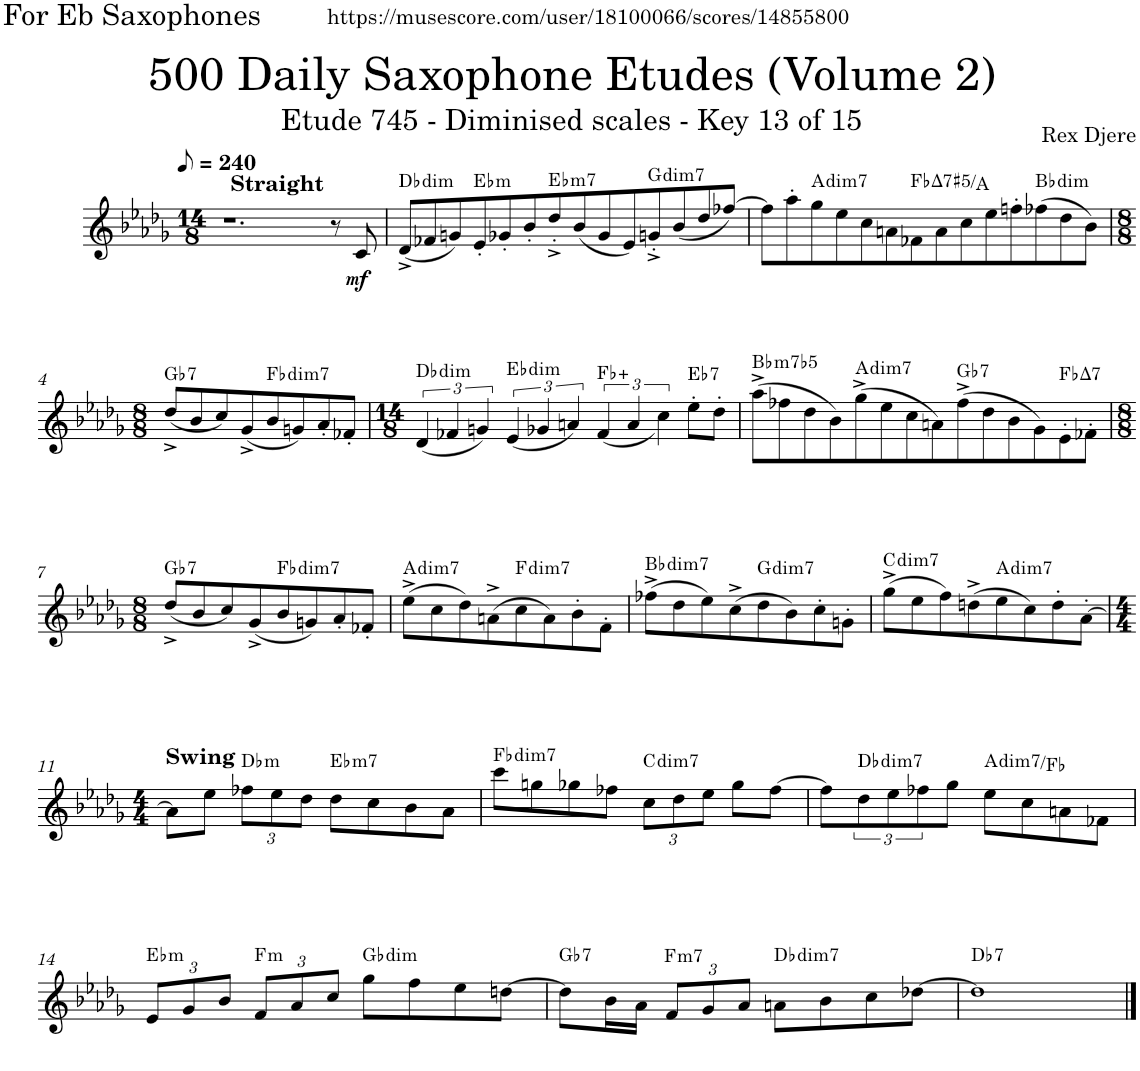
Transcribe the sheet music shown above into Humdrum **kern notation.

**kern	**dynam	**harte
*part1	*part1	*part1
*staff1	*staff1	*
*I"Alto Saxophone	*	*
*I'A. Sax.	*	*
*clefG2	*	*
*Trd5c9	*	*
*k[b-e-a-d-g-]	*	*
*M14/8	*	*
*MM120	*	*
=1	=1	=1
*^	*	*
1.r	1ryy	.	.
!	!LO:TX:a:B:t=Straight	!	!
.	2.ryy	.	.
8r	.	.	.
!	!	!LO:DY:b	!
8c/	.	mf	.
=2	=2	=2	=2
!	!	!	!LO:H:kt=dim
*v	*v	*	*
(8d-^/L	.	Db:dim
8f-X/	.	.
8gn/)	.	.
!	!	!LO:H:kt=m
8e-'/	.	Eb:min
8g-X'/	.	.
8b-'/	.	.
!	!	!LO:H:kt=m7
8dd-'^/	.	Eb:min7
(8b-/	.	.
8g-/	.	.
8e-/)	.	.
!	!	!LO:H:kt=dim7
8gn'^/	.	G:dim7
(8b-/	.	.
8dd-/	.	.
[8ff-X/J)	.	.
=3	=3	=3
8ff-\L]	.	.
8aa-'\	.	.
!	!	!LO:H:kt=dim7
8gg-\	.	A:dim7
8ee-\	.	.
8cc\	.	.
8an\	.	.
!	!	!LO:H:kt=7
8f-X\	.	Fb:(3,#5,7)/#3
8a\	.	.
8cc\	.	.
8ee-\	.	.
8ffn'\	.	.
!	!	!LO:H:kt=dim
(8ff-X\	.	Bb:dim
8dd-\	.	.
8b-\J)	.	.
!!LO:LB:g=z
=4	=4	=4
*M8/8	*	*
!	!	!LO:H:kt=7
(8dd-^/L	.	Gb:7
8b-/	.	.
8cc/)	.	.
(8g-^/	.	.
!	!	!LO:H:kt=dim7
8b-/	.	Fb:dim7
8gn/)	.	.
8a-'/	.	.
8f-X'/J	.	.
=5	=5	=5
*M14/8	*	*
!	!	!LO:H:kt=dim
(6d-/	.	Db:dim
6f-X/	.	.
6gn/)	.	.
!	!	!LO:H:kt=dim
(6e-/	.	Eb:dim
6g-X/	.	.
6an/)	.	.
(<6f-/	.	Fb:aug
6a/	.	.
6cc\)	.	.
!	!	!LO:H:kt=7
8ee-'\L	.	Eb:7
8dd-'\J	.	.
=6	=6	=6
!	!	!LO:H:kt=m7b5
(8aa-^\L	.	Bb:hdim7
8ff-X\	.	.
8dd-\	.	.
8b-\)	.	.
!	!	!LO:H:kt=dim7
(8gg-^\	.	A:dim7
8ee-\	.	.
8cc\	.	.
8an\)	.	.
!	!	!LO:H:kt=7
(8ff-^\	.	Gb:7
8dd-\	.	.
8b-\	.	.
8g-\)	.	.
!	!	!LO:H:kt=7
8e-'\	.	Fb:maj7
8f-X'\J	.	.
!!LO:LB:g=z
=7	=7	=7
*M8/8	*	*
!	!	!LO:H:kt=7
(8dd-^/L	.	Gb:7
8b-/	.	.
8cc/)	.	.
(8g-^/	.	.
!	!	!LO:H:kt=dim7
8b-/	.	Fb:dim7
8gn/)	.	.
8a-'/	.	.
8f-X'/J	.	.
=8	=8	=8
!	!	!LO:H:kt=dim7
(8ee-^\L	.	A:dim7
8cc\	.	.
8dd-\)	.	.
(8an^\	.	.
!	!	!LO:H:kt=dim7
8cc\	.	F:dim7
8a\)	.	.
8b-'\	.	.
8f'\J	.	.
=9	=9	=9
!	!	!LO:H:kt=dim7
(8ff-X^\L	.	Bb:dim7
8dd-\	.	.
8ee-\)	.	.
(8cc^\	.	.
!	!	!LO:H:kt=dim7
8dd-\	.	G:dim7
8b-\)	.	.
8cc'\	.	.
8gn'\J	.	.
=10	=10	=10
!	!	!LO:H:kt=dim7
(8gg-^\L	.	C:dim7
8ee-\	.	.
8ff\)	.	.
(8ddn^\	.	.
!	!	!LO:H:kt=dim7
8ee-\	.	A:dim7
8cc\)	.	.
8dd'\	.	.
[8a-'\J	.	.
!!LO:LB:g=z
=11	=11	=11
*M4/4	*	*
!LO:TX:a:B:t=Swing	!	!
8a-\L]	.	.
8ee-\J	.	.
*Xbrackettup	*	*
!	!	!LO:H:kt=m
12ff-X\L	.	Db:min
12ee-\	.	.
12dd-\J	.	.
!	!	!LO:H:kt=m7
8dd-\L	.	Eb:min7
8cc\	.	.
8b-\	.	.
8a-\J	.	.
=12	=12	=12
!	!	!LO:H:kt=dim7
8ccc\L	.	Fb:dim7
8ggn\	.	.
8gg-X\	.	.
8ff-X\J	.	.
!	!	!LO:H:kt=dim7
12cc\L	.	C:dim7
12dd-\	.	.
12ee-\J	.	.
8gg-\L	.	.
[8ff-\J	.	.
=13	=13	=13
8ff-\L]	.	.
*brackettup	*	*
!	!	!LO:H:kt=dim7
12dd-\	.	Db:dim7
12ee-\	.	.
12ff-X\	.	.
8gg-\J	.	.
!	!	!LO:H:kt=dim7
8ee-\L	.	A:dim7/bb6
8cc\	.	.
8an\	.	.
8f-X\J	.	.
!!LO:LB:g=z
=14	=14	=14
*Xbrackettup	*	*
!	!	!LO:H:kt=m
12e-/L	.	Eb:min
12g-/	.	.
12b-/J	.	.
!	!	!LO:H:kt=m
12f/L	.	F:min
12a-/	.	.
12cc/J	.	.
!	!	!LO:H:kt=dim
8gg-\L	.	Gb:dim
8ff\	.	.
8ee-\	.	.
[8ddn\J	.	.
=15	=15	=15
!	!	!LO:H:kt=7
8dd\L]	.	Gb:7
16b-\L	.	.
16a-\JJ	.	.
!	!	!LO:H:kt=m7
12f/L	.	F:min7
12g-/	.	.
12a-/J	.	.
!	!	!LO:H:kt=dim7
8an\L	.	Db:dim7
8b-\	.	.
8cc\	.	.
[8dd-X\J	.	.
=16	=16	=16
!	!	!LO:H:kt=7
1dd-]	.	Db:7
==	==	==
*-	*-	*-
